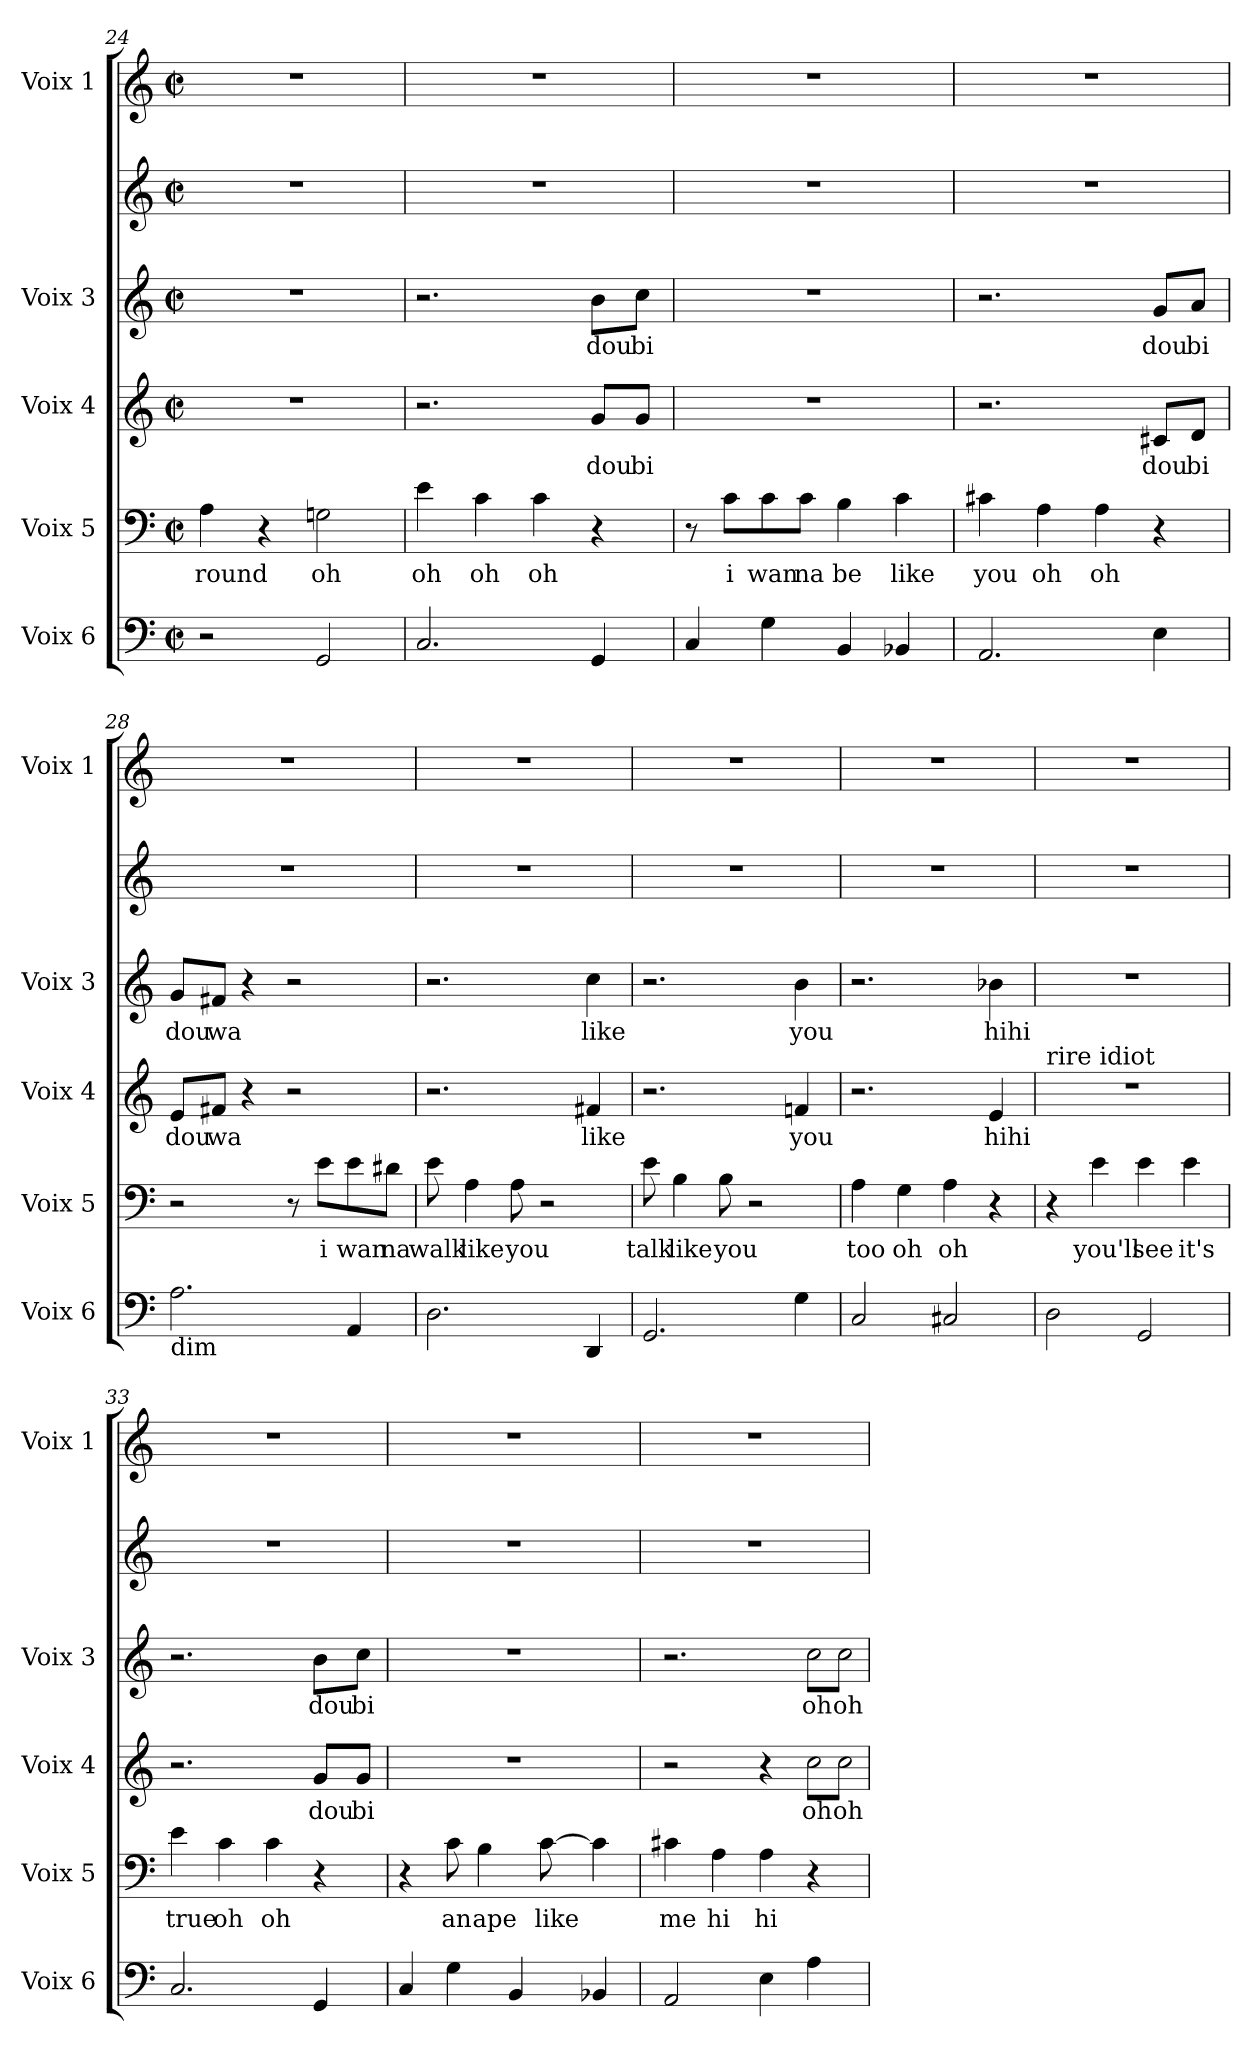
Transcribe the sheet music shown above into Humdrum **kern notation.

**kern	**kern	**text	**kern	**text	**kern	**text	**kern	**kern
*part6	*part5	*part5	*part4	*part4	*part3	*part3	*part2	*part1
*staff6	*staff5	*staff5	*staff4	*staff4	*staff3	*staff3	*staff2	*staff1
*I"Voix 6	*I"Voix 5	*	*I"Voix 4	*	*I"Voix 3	*	*	*I"Voix 1
*I'Voix 6	*I'Voix 5	*	*I'Voix 4	*	*I'Voix 3	*	*	*I'Voix 1
*clefF4	*clefF4	*	*clefG2	*	*clefG2	*	*clefG2	*clefG2
*k[]	*k[]	*	*k[]	*	*k[]	*	*k[]	*k[]
*C:	*C:	*	*C:	*	*C:	*	*C:	*C:
*M2/2	*M2/2	*	*M2/2	*	*M2/2	*	*M2/2	*M2/2
*met(c|)	*met(c|)	*	*met(c|)	*	*met(c|)	*	*met(c|)	*met(c|)
=24	=24	=24	=24	=24	=24	=24	=24	=24
!	!	!LO:LY:b	!	!	!	!	!	!
2r	4A\	round	1r	.	1r	.	1r	1r
.	4r	.	.	.	.	.	.	.
!	!	!LO:LY:b	!	!	!	!	!	!
2GG/	2Gn\	oh	.	.	.	.	.	.
!!LO:LB:g=z
=25	=25	=25	=25	=25	=25	=25	=25	=25
!	!	!LO:LY:b	!	!	!	!	!	!
2.C/	4e\	oh	2.r	.	2.r	.	1r	1r
!	!	!LO:LY:b	!	!	!	!	!	!
.	4c\	oh	.	.	.	.	.	.
!	!	!LO:LY:b	!	!	!	!	!	!
.	4c\	oh	.	.	.	.	.	.
!	!	!	!	!LO:LY:b	!	!LO:LY:b	!	!
4GG/	4r	.	8g/L	dou	8b\L	dou	.	.
!	!	!	!	!LO:LY:b	!	!LO:LY:b	!	!
.	.	.	8g/J	bi	8cc\J	bi	.	.
=26	=26	=26	=26	=26	=26	=26	=26	=26
4C/	8r	.	1r	.	1r	.	1r	1r
!	!	!LO:LY:b	!	!	!	!	!	!
.	8c\L	i	.	.	.	.	.	.
!	!	!LO:LY:b	!	!	!	!	!	!
4G\	8c\	wan	.	.	.	.	.	.
!	!	!LO:LY:b	!	!	!	!	!	!
.	8c\J	na	.	.	.	.	.	.
!	!	!LO:LY:b	!	!	!	!	!	!
4BB/	4B\	be	.	.	.	.	.	.
!	!	!LO:LY:b	!	!	!	!	!	!
4BB-X/	4c\	like	.	.	.	.	.	.
=27	=27	=27	=27	=27	=27	=27	=27	=27
!	!	!LO:LY:b	!	!	!	!	!	!
2.AA/	4c#X\	you	2.r	.	2.r	.	1r	1r
!	!	!LO:LY:b	!	!	!	!	!	!
.	4A\	oh	.	.	.	.	.	.
!	!	!LO:LY:b	!	!	!	!	!	!
.	4A\	oh	.	.	.	.	.	.
!	!	!	!	!LO:LY:b	!	!LO:LY:b	!	!
4E\	4r	.	8c#X/L	dou	8g/L	dou	.	.
!	!	!	!	!LO:LY:b	!	!LO:LY:b	!	!
.	.	.	8d/J	bi	8a/J	bi	.	.
=28	=28	=28	=28	=28	=28	=28	=28	=28
!LO:TX:b:t=dim	!	!	!	!	!	!	!	!
!	!	!	!	!LO:LY:b	!	!LO:LY:b	!	!
2.A\	2r	.	8e/L	dou	8g/L	dou	1r	1r
!	!	!	!	!LO:LY:b	!	!LO:LY:b	!	!
.	.	.	8f#X/J	wa	8f#X/J	wa	.	.
.	.	.	4r	.	4r	.	.	.
.	8r	.	2r	.	2r	.	.	.
!	!	!LO:LY:b	!	!	!	!	!	!
.	8e\L	i	.	.	.	.	.	.
!	!	!LO:LY:b	!	!	!	!	!	!
4AA/	8e\	wan	.	.	.	.	.	.
!	!	!LO:LY:b	!	!	!	!	!	!
.	8d#X\J	na	.	.	.	.	.	.
!!LO:LB:g=z
=29	=29	=29	=29	=29	=29	=29	=29	=29
!	!	!LO:LY:b	!	!	!	!	!	!
2.D\	8e\	walk	2.r	.	2.r	.	1r	1r
!	!	!LO:LY:b	!	!	!	!	!	!
.	4A\	like	.	.	.	.	.	.
!	!	!LO:LY:b	!	!	!	!	!	!
.	8A\	you	.	.	.	.	.	.
.	2r	.	.	.	.	.	.	.
!	!	!	!	!LO:LY:b	!	!LO:LY:b	!	!
4DD/	.	.	4f#X/	like	4cc\	like	.	.
=30	=30	=30	=30	=30	=30	=30	=30	=30
!	!	!LO:LY:b	!	!	!	!	!	!
2.GG/	8e\	talk	2.r	.	2.r	.	1r	1r
!	!	!LO:LY:b	!	!	!	!	!	!
.	4B\	like	.	.	.	.	.	.
!	!	!LO:LY:b	!	!	!	!	!	!
.	8B\	you	.	.	.	.	.	.
.	2r	.	.	.	.	.	.	.
!	!	!	!	!LO:LY:b	!	!LO:LY:b	!	!
4G\	.	.	4fn/	you	4b\	you	.	.
=31	=31	=31	=31	=31	=31	=31	=31	=31
!	!	!LO:LY:b	!	!	!	!	!	!
2C/	4A\	too	2.r	.	2.r	.	1r	1r
!	!	!LO:LY:b	!	!	!	!	!	!
.	4G\	oh	.	.	.	.	.	.
!	!	!LO:LY:b	!	!	!	!	!	!
2C#X/	4A\	oh	.	.	.	.	.	.
!	!	!	!	!LO:LY:b	!	!LO:LY:b	!	!
.	4r	.	4e/	hihi	4b-X\	hihi	.	.
=32	=32	=32	=32	=32	=32	=32	=32	=32
!	!	!	!LO:TX:a:t=rire idiot	!	!	!	!	!
2D\	4r	.	1r	.	1r	.	1r	1r
!	!	!LO:LY:b	!	!	!	!	!	!
.	4e\	you'll	.	.	.	.	.	.
!	!	!LO:LY:b	!	!	!	!	!	!
2GG/	4e\	see	.	.	.	.	.	.
!	!	!LO:LY:b	!	!	!	!	!	!
.	4e\	it's	.	.	.	.	.	.
!!LO:PB:g=z
=33	=33	=33	=33	=33	=33	=33	=33	=33
!	!	!LO:LY:b	!	!	!	!	!	!
2.C/	4e\	true	2.r	.	2.r	.	1r	1r
!	!	!LO:LY:b	!	!	!	!	!	!
.	4c\	oh	.	.	.	.	.	.
!	!	!LO:LY:b	!	!	!	!	!	!
.	4c\	oh	.	.	.	.	.	.
!	!	!	!	!LO:LY:b	!	!LO:LY:b	!	!
4GG/	4r	.	8g/L	dou	8b\L	dou	.	.
!	!	!	!	!LO:LY:b	!	!LO:LY:b	!	!
.	.	.	8g/J	bi	8cc\J	bi	.	.
=34	=34	=34	=34	=34	=34	=34	=34	=34
4C/	4r	.	1r	.	1r	.	1r	1r
!	!	!LO:LY:b	!	!	!	!	!	!
4G\	8c\	an	.	.	.	.	.	.
!	!	!LO:LY:b	!	!	!	!	!	!
.	4B\	ape	.	.	.	.	.	.
4BB/	.	.	.	.	.	.	.	.
!	!	!LO:LY:b	!	!	!	!	!	!
.	[8c\	like	.	.	.	.	.	.
4BB-X/	4c\]	.	.	.	.	.	.	.
=35	=35	=35	=35	=35	=35	=35	=35	=35
!	!	!LO:LY:b	!	!	!	!	!	!
2AA/	4c#X\	me	2r	.	2.r	.	1r	1r
!	!	!LO:LY:b	!	!	!	!	!	!
.	4A\	hi	.	.	.	.	.	.
!	!	!LO:LY:b	!	!	!	!	!	!
4E\	4A\	hi	4r	.	.	.	.	.
!	!	!	!LO:N:head=open	!LO:LY:b	!LO:N:head=open	!LO:LY:b	!	!
4A\	4r	.	8cc\L	oh	8cc\L	oh	.	.
!	!	!	!LO:N:head=open	!LO:LY:b	!LO:N:head=open	!LO:LY:b	!	!
.	.	.	8cc\J	oh	8cc\J	oh	.	.
=	=	=	=	=	=	=	=	=
*-	*-	*-	*-	*-	*-	*-	*-	*-
